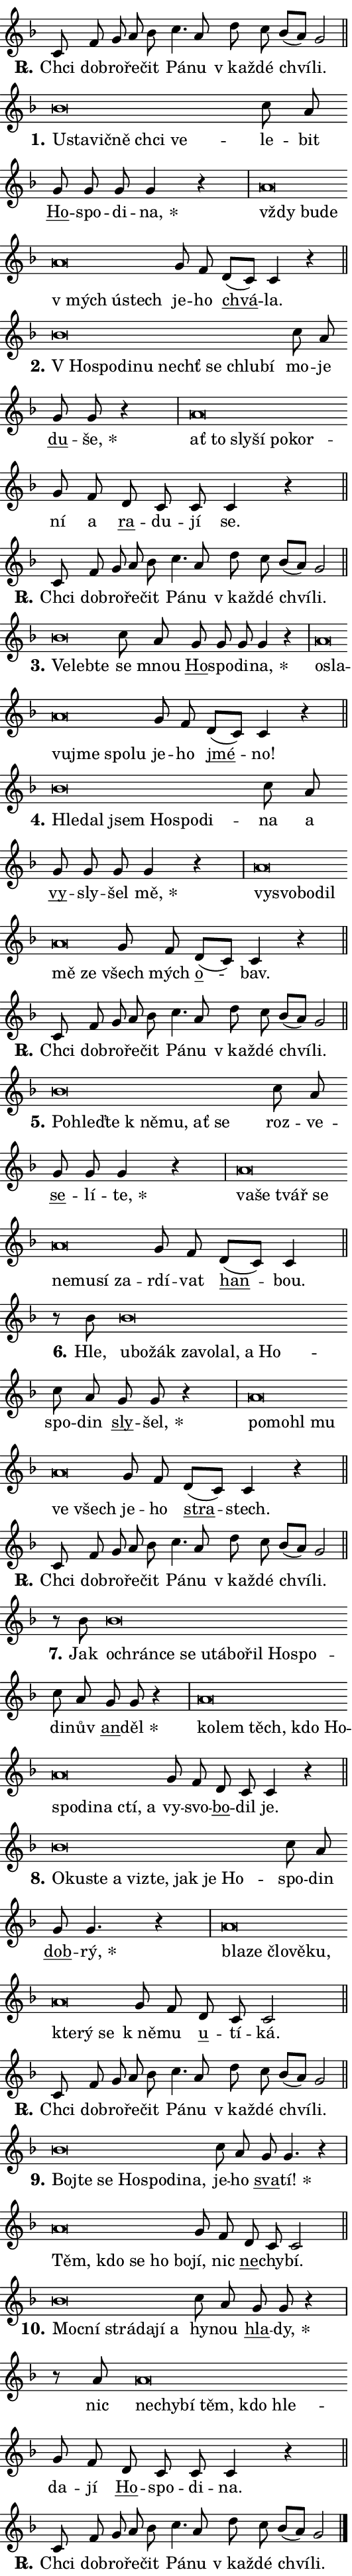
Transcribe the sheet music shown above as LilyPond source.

\version "2.24.0"
\header { tagline = "" }
\paper {
  indent = 0\cm
  top-margin = 0\cm
  right-margin = 0.13\cm % to fit lyric hyphens
  bottom-margin = 0\cm
  left-margin = 0\cm
  paper-width = 9\cm
  page-breaking = #ly:one-page-breaking
  system-system-spacing.basic-distance = #11
  score-system-spacing.basic-distance = #11
  ragged-last = ##f
}


%% Author: Thomas Morley
%% https://lists.gnu.org/archive/html/lilypond-user/2020-05/msg00002.html
#(define (line-position grob)
"Returns position of @var[grob} in current system:
   @code{'start}, if at first time-step
   @code{'end}, if at last time-step
   @code{'middle} otherwise
"
  (let* ((col (ly:item-get-column grob))
         (ln (ly:grob-object col 'left-neighbor))
         (rn (ly:grob-object col 'right-neighbor))
         (col-to-check-left (if (ly:grob? ln) ln col))
         (col-to-check-right (if (ly:grob? rn) rn col))
         (break-dir-left
           (and
             (ly:grob-property col-to-check-left 'non-musical #f)
             (ly:item-break-dir col-to-check-left)))
         (break-dir-right
           (and
             (ly:grob-property col-to-check-right 'non-musical #f)
             (ly:item-break-dir col-to-check-right))))
        (cond ((eqv? 1 break-dir-left) 'start)
              ((eqv? -1 break-dir-right) 'end)
              (else 'middle))))

#(define (tranparent-at-line-position vctor)
  (lambda (grob)
  "Relying on @code{line-position} select the relevant enry from @var{vctor}.
Used to determine transparency,"
    (case (line-position grob)
      ((end) (not (vector-ref vctor 0)))
      ((middle) (not (vector-ref vctor 1)))
      ((start) (not (vector-ref vctor 2))))))

noteHeadBreakVisibility =
#(define-music-function (break-visibility)(vector?)
"Makes @code{NoteHead}s transparent relying on @var{break-visibility}"
#{
  \override NoteHead.transparent =
    #(tranparent-at-line-position break-visibility)
#})

#(define delete-ledgers-for-transparent-note-heads
  (lambda (grob)
    "Reads whether a @code{NoteHead} is transparent.
If so this @code{NoteHead} is removed from @code{'note-heads} from
@var{grob}, which is supposed to be @code{LedgerLineSpanner}.
As a result ledgers are not printed for this @code{NoteHead}"
    (let* ((nhds-array (ly:grob-object grob 'note-heads))
           (nhds-list
             (if (ly:grob-array? nhds-array)
                 (ly:grob-array->list nhds-array)
                 '()))
           ;; Relies on the transparent-property being done before
           ;; Staff.LedgerLineSpanner.after-line-breaking is executed.
           ;; This is fragile ...
           (to-keep
             (remove
               (lambda (nhd)
                 (ly:grob-property nhd 'transparent #f))
               nhds-list)))
      ;; TODO find a better method to iterate over grob-arrays, similiar
      ;; to filter/remove etc for lists
      ;; For now rebuilt from scratch
      (set! (ly:grob-object grob 'note-heads)  '())
      (for-each
        (lambda (nhd)
          (ly:pointer-group-interface::add-grob grob 'note-heads nhd))
        to-keep))))

squashNotes = {
  \override NoteHead.X-extent = #'(-0.2 . 0.2)
  \override NoteHead.Y-extent = #'(-0.75 . 0)
  \override NoteHead.stencil =
    #(lambda (grob)
       (let ((pos (ly:grob-property grob 'staff-position)))
         (begin
           (if (< pos -7) (display "ERROR: Lower brevis then expected\n") (display ""))
           (if (<= pos -6) ly:text-interface::print ly:note-head::print))))
}
unSquashNotes = {
  \revert NoteHead.X-extent
  \revert NoteHead.Y-extent
  \revert NoteHead.stencil
}

hideNotes = \noteHeadBreakVisibility #begin-of-line-visible
unHideNotes = \noteHeadBreakVisibility #all-visible

% work-around for resetting accidentals
% https://lilypond.org/doc/v2.23/Documentation/notation/displaying-rhythms#unmetered-music
cadenzaMeasure = {
  \cadenzaOff
  \partial 1024 s1024
  \cadenzaOn
}

#(define-markup-command (accent layout props text) (markup?)
  "Underline accented syllable"
  (interpret-markup layout props
    #{\markup \override #'(offset . 4.3) \underline { #text }#}))

responsum = \markup \concat {
  "R" \hspace #-1.05 \path #0.1 #'((moveto 0 0.07) (lineto 0.9 0.8)) \hspace #0.05 "."
}

spaceSize = #0.6828661417322834 % exact space size for TeX Gyre Schola

\layout {
  \context {
    \Staff
    \remove "Time_signature_engraver"
    \override LedgerLineSpanner.after-line-breaking = #delete-ledgers-for-transparent-note-heads
  }
  \context {
    \Lyrics {
      \override LyricSpace.minimum-distance = \spaceSize
      \override LyricText.font-name = #"TeX Gyre Schola"
      \override LyricText.font-size = 1
      \override StanzaNumber.font-name = #"TeX Gyre Schola Bold"
      \override StanzaNumber.font-size = 1
    }
  }
  \context {
    \Score 
    \override NoteHead.text =
      #(lambda (grob) 
        (let ((pos (ly:grob-property grob 'staff-position)))
          #{\markup {
            \combine
              \halign #-0.55 \raise #(if (= pos -6) 0 0.5) \override #'(thickness . 2) \draw-line #'(3.2 . 0)
              \musicglyph "noteheads.sM1"
          }#}))
  }
}

% magnetic-lyrics.ily
%
%   written by
%     Jean Abou Samra <jean@abou-samra.fr>
%     Werner Lemberg <wl@gnu.org>
%
%   adapted by
%     Jiri Hon <jiri.hon@gmail.com>
%
% Version 2022-Apr-15

% https://www.mail-archive.com/lilypond-user@gnu.org/msg149350.html

#(define (Left_hyphen_pointer_engraver context)
   "Collect syllable-hyphen-syllable occurrences in lyrics and store
them in properties.  This engraver only looks to the left.  For
example, if the lyrics input is @code{foo -- bar}, it does the
following.

@itemize @bullet
@item
Set the @code{text} property of the @code{LyricHyphen} grob between
@q{foo} and @q{bar} to @code{foo}.

@item
Set the @code{left-hyphen} property of the @code{LyricText} grob with
text @q{foo} to the @code{LyricHyphen} grob between @q{foo} and
@q{bar}.
@end itemize

Use this auxiliary engraver in combination with the
@code{lyric-@/text::@/apply-@/magnetic-@/offset!} hook."
   (let ((hyphen #f)
         (text #f))
     (make-engraver
      (acknowledgers
       ((lyric-syllable-interface engraver grob source-engraver)
        (set! text grob)))
      (end-acknowledgers
       ((lyric-hyphen-interface engraver grob source-engraver)
        ;(when (not (grob::has-interface grob 'lyric-space-interface))
          (set! hyphen grob)));)
      ((stop-translation-timestep engraver)
       (when (and text hyphen)
         (ly:grob-set-object! text 'left-hyphen hyphen))
       (set! text #f)
       (set! hyphen #f)))))

#(define (lyric-text::apply-magnetic-offset! grob)
   "If the space between two syllables is less than the value in
property @code{LyricText@/.details@/.squash-threshold}, move the right
syllable to the left so that it gets concatenated with the left
syllable.

Use this function as a hook for
@code{LyricText@/.after-@/line-@/breaking} if the
@code{Left_@/hyphen_@/pointer_@/engraver} is active."
   (let ((hyphen (ly:grob-object grob 'left-hyphen #f)))
     (when hyphen
       (let ((left-text (ly:spanner-bound hyphen LEFT)))
         (when (grob::has-interface left-text 'lyric-syllable-interface)
           (let* ((common (ly:grob-common-refpoint grob left-text X))
                  (this-x-ext (ly:grob-extent grob common X))
                  (left-x-ext
                   (begin
                     ;; Trigger magnetism for left-text.
                     (ly:grob-property left-text 'after-line-breaking)
                     (ly:grob-extent left-text common X)))
                  ;; `delta` is the gap width between two syllables.
                  (delta (- (interval-start this-x-ext)
                            (interval-end left-x-ext)))
                  (details (ly:grob-property grob 'details))
                  (threshold (assoc-get 'squash-threshold details 0.2)))
             (when (< delta threshold)
               (let* (;; We have to manipulate the input text so that
                      ;; ligatures crossing syllable boundaries are not
                      ;; disabled.  For languages based on the Latin
                      ;; script this is essentially a beautification.
                      ;; However, for non-Western scripts it can be a
                      ;; necessity.
                      (lt (ly:grob-property left-text 'text))
                      (rt (ly:grob-property grob 'text))
                      (is-space (grob::has-interface hyphen 'lyric-space-interface))
                      (space (if is-space " " ""))
                      (extra-delta (if is-space spaceSize 0))
                      ;; Append new syllable.
                      (ltrt-space (if (and (string? lt) (string? rt))
                                (string-append lt space rt)
                                (make-concat-markup (list lt space rt))))
                      ;; Right-align `ltrt` to the right side.
                      (ltrt-space-markup (grob-interpret-markup
                               grob
                               (make-translate-markup
                                (cons (interval-length this-x-ext) 0)
                                (make-right-align-markup ltrt-space)))))
                 (begin
                   ;; Don't print `left-text`.
                   (ly:grob-set-property! left-text 'stencil #f)
                   ;; Set text and stencil (which holds all collected
                   ;; syllables so far) and shift it to the left.
                   (ly:grob-set-property! grob 'text ltrt-space)
                   (ly:grob-set-property! grob 'stencil ltrt-space-markup)
                   (ly:grob-translate-axis! grob (- (- delta extra-delta)) X))))))))))


#(define (lyric-hyphen::displace-bounds-first grob)
   ;; Make very sure this callback isn't triggered too early.
   (let ((left (ly:spanner-bound grob LEFT))
         (right (ly:spanner-bound grob RIGHT)))
     (ly:grob-property left 'after-line-breaking)
     (ly:grob-property right 'after-line-breaking)
     (ly:lyric-hyphen::print grob)))

squashThreshold = #0.4

\layout {
  \context {
    \Lyrics
    \consists #Left_hyphen_pointer_engraver
    \override LyricText.after-line-breaking =
      #lyric-text::apply-magnetic-offset!
    \override LyricHyphen.stencil = #lyric-hyphen::displace-bounds-first
    \override LyricText.details.squash-threshold = \squashThreshold
    \override LyricHyphen.minimum-distance = 0
    \override LyricHyphen.minimum-length = \squashThreshold
  }
}

squashText = \override LyricText.details.squash-threshold = 9999
unSquashText = \override LyricText.details.squash-threshold = \squashThreshold

leftText = \override LyricText.self-alignment-X = #LEFT
unLeftText = \revert LyricText.self-alignment-X

starOffset = #(lambda (grob) 
                (let ((x_offset (ly:self-alignment-interface::aligned-on-x-parent grob)))
                  (if (= x_offset 0) 0 (+ x_offset 1.2))))

star = #(define-music-function (syllable)(string?)
"Append star separator at the end of a syllable"
#{
  \once \override LyricText.X-offset = #starOffset
  \lyricmode { \markup {
    #syllable
    \override #'((font-name . "TeX Gyre Schola Bold")) \hspace #0.2 \lower #0.65 \larger "*"
  } }
#})

starAccent = #(define-music-function (syllable)(string?)
"Append star separator at the end of a syllable and make accent"
#{
  \once \override LyricText.X-offset = #starOffset
  \lyricmode { \markup {
    \accent #syllable
    \override #'((font-name . "TeX Gyre Schola Bold")) \hspace #0.2 \lower #0.65 \larger "*"
  } }
#})

breath = #(define-music-function (syllable)(string?)
"Append breathing indicator at the end of a syllable"
#{
  \lyricmode { \markup { #syllable "+" } }
#})

optionalBreath = #(define-music-function (syllable)(string?)
"Append optional breathing indicator at the end of a syllable"
#{
  \lyricmode { \markup { #syllable "(+)" } }
#})


\score {
    <<
        \new Voice = "melody" { \cadenzaOn \key f \major \relative { c'8 f g a bes \bar "" c4. a8 \bar "" d c bes[( a)] g2 \cadenzaMeasure \bar "||" \break } }
        \new Lyrics \lyricsto "melody" { \lyricmode { \set stanza = \responsum
Chci dob -- ro -- ře -- čit Pá -- nu "v kaž" -- dé chví -- li. } }
    >>
    \layout {}
}

\score {
    <<
        \new Voice = "melody" { \cadenzaOn \key f \major \relative { \squashNotes bes'\breve*1/16 \hideNotes \breve*1/16 \bar "" \breve*1/16 \bar "" \breve*1/16 \bar "" \breve*1/16 \breve*1/16 \bar "" \unHideNotes \unSquashNotes c8 a \bar "" g g g g4 r \cadenzaMeasure \bar "|" \squashNotes a\breve*1/16 \hideNotes \breve*1/16 \bar "" \breve*1/16 \bar "" \breve*1/16 \bar "" \breve*1/16 \breve*1/16 \bar "" \unHideNotes \unSquashNotes g8 f \bar "" d[( c)] c4 r \cadenzaMeasure \bar "||" \break } }
        \new Lyrics \lyricsto "melody" { \lyricmode { \set stanza = "1."
\leftText U -- \squashText sta -- vič -- ně chci ve -- \unLeftText \unSquashText le -- bit \markup \accent Ho -- spo -- di -- \star na, \leftText vždy \squashText bu -- de "v mých" ú -- stech \unLeftText \unSquashText je -- ho \markup \accent chvá -- la. } }
    >>
    \layout {}
}

\score {
    <<
        \new Voice = "melody" { \cadenzaOn \key f \major \relative { \squashNotes bes'\breve*1/16 \hideNotes \breve*1/16 \bar "" \breve*1/16 \bar "" \breve*1/16 \bar "" \breve*1/16 \bar "" \breve*1/16 \bar "" \breve*1/16 \breve*1/16 \bar "" \unHideNotes \unSquashNotes c8 a \bar "" g8 g r4 \cadenzaMeasure \bar "|" \squashNotes a\breve*1/16 \hideNotes \breve*1/16 \bar "" \breve*1/16 \bar "" \breve*1/16 \bar "" \breve*1/16 \breve*1/16 \bar "" \unHideNotes \unSquashNotes g8 f \bar "" d c c c4 r \cadenzaMeasure \bar "||" \break } }
        \new Lyrics \lyricsto "melody" { \lyricmode { \set stanza = "2."
\leftText "V Ho" -- \squashText spo -- di -- nu nechť se chlu -- bí \unLeftText \unSquashText mo -- je \markup \accent du -- \star še, \leftText ať \squashText to sly -- ší po -- kor -- \unLeftText \unSquashText ní a \markup \accent ra -- du -- jí se. } }
    >>
    \layout {}
}

\score {
    <<
        \new Voice = "melody" { \cadenzaOn \key f \major \relative { c'8 f g a bes \bar "" c4. a8 \bar "" d c bes[( a)] g2 \cadenzaMeasure \bar "||" \break } }
        \new Lyrics \lyricsto "melody" { \lyricmode { \set stanza = \responsum
Chci dob -- ro -- ře -- čit Pá -- nu "v kaž" -- dé chví -- li. } }
    >>
    \layout {}
}

\score {
    <<
        \new Voice = "melody" { \cadenzaOn \key f \major \relative { \squashNotes bes'\breve*1/16 \hideNotes \breve*1/16 \breve*1/16 \bar "" \unHideNotes \unSquashNotes c8 a \bar "" g g g g4 r \cadenzaMeasure \bar "|" \squashNotes a\breve*1/16 \hideNotes \breve*1/16 \bar "" \breve*1/16 \bar "" \breve*1/16 \bar "" \breve*1/16 \breve*1/16 \bar "" \unHideNotes \unSquashNotes g8 f \bar "" d[( c)] c4 r \cadenzaMeasure \bar "||" \break } }
        \new Lyrics \lyricsto "melody" { \lyricmode { \set stanza = "3."
\leftText Ve -- \squashText leb -- te \unLeftText \unSquashText se mnou \markup \accent Ho -- spo -- di -- \star na, \leftText o -- \squashText sla -- vu -- jme spo -- lu \unLeftText \unSquashText je -- ho \markup \accent jmé -- no! } }
    >>
    \layout {}
}

\score {
    <<
        \new Voice = "melody" { \cadenzaOn \key f \major \relative { \squashNotes bes'\breve*1/16 \hideNotes \breve*1/16 \bar "" \breve*1/16 \bar "" \breve*1/16 \bar "" \breve*1/16 \breve*1/16 \bar "" \unHideNotes \unSquashNotes c8 a \bar "" g g g g4 r \cadenzaMeasure \bar "|" \squashNotes a\breve*1/16 \hideNotes \breve*1/16 \bar "" \breve*1/16 \bar "" \breve*1/16 \bar "" \breve*1/16 \breve*1/16 \bar "" \unHideNotes \unSquashNotes g8 f \bar "" d[( c)] c4 r \cadenzaMeasure \bar "||" \break } }
        \new Lyrics \lyricsto "melody" { \lyricmode { \set stanza = "4."
\leftText Hle -- \squashText dal jsem Ho -- spo -- di -- \unLeftText \unSquashText na a \markup \accent vy -- sly -- šel \star mě, \leftText vy -- \squashText svo -- bo -- dil mě ze \unLeftText \unSquashText všech mých \markup \accent o -- bav. } }
    >>
    \layout {}
}

\score {
    <<
        \new Voice = "melody" { \cadenzaOn \key f \major \relative { c'8 f g a bes \bar "" c4. a8 \bar "" d c bes[( a)] g2 \cadenzaMeasure \bar "||" \break } }
        \new Lyrics \lyricsto "melody" { \lyricmode { \set stanza = \responsum
Chci dob -- ro -- ře -- čit Pá -- nu "v kaž" -- dé chví -- li. } }
    >>
    \layout {}
}

\score {
    <<
        \new Voice = "melody" { \cadenzaOn \key f \major \relative { \squashNotes bes'\breve*1/16 \hideNotes \breve*1/16 \bar "" \breve*1/16 \bar "" \breve*1/16 \bar "" \breve*1/16 \bar "" \breve*1/16 \breve*1/16 \bar "" \unHideNotes \unSquashNotes c8 a \bar "" g g g4 r \cadenzaMeasure \bar "|" \squashNotes a\breve*1/16 \hideNotes \breve*1/16 \bar "" \breve*1/16 \bar "" \breve*1/16 \bar "" \breve*1/16 \bar "" \breve*1/16 \bar "" \breve*1/16 \breve*1/16 \bar "" \unHideNotes \unSquashNotes g8 f \bar "" d[( c)] c4 \cadenzaMeasure \bar "||" \break } }
        \new Lyrics \lyricsto "melody" { \lyricmode { \set stanza = "5."
\leftText Po -- \squashText hleď -- te "k ně" -- mu, ať se \unLeftText \unSquashText roz -- ve -- \markup \accent se -- lí -- \star te, \leftText va -- \squashText še tvář se ne -- mu -- sí za -- \unLeftText \unSquashText rdí -- vat \markup \accent han -- bou. } }
    >>
    \layout {}
}

\score {
    <<
        \new Voice = "melody" { \cadenzaOn \key f \major \relative { r8 bes'8 \squashNotes bes\breve*1/16 \hideNotes \breve*1/16 \bar "" \breve*1/16 \bar "" \breve*1/16 \bar "" \breve*1/16 \bar "" \breve*1/16 \bar "" \breve*1/16 \breve*1/16 \bar "" \unHideNotes \unSquashNotes c8 a \bar "" g8 g r4 \cadenzaMeasure \bar "|" \squashNotes a\breve*1/16 \hideNotes \breve*1/16 \bar "" \breve*1/16 \bar "" \breve*1/16 \bar "" \breve*1/16 \breve*1/16 \bar "" \unHideNotes \unSquashNotes g8 f \bar "" d[( c)] c4 r \cadenzaMeasure \bar "||" \break } }
        \new Lyrics \lyricsto "melody" { \lyricmode { \set stanza = "6."
Hle, \leftText u -- \squashText bo -- žák za -- vo -- lal, a Ho -- \unLeftText \unSquashText spo -- din \markup \accent sly -- \star šel, \leftText po -- \squashText mo -- hl mu ve všech \unLeftText \unSquashText je -- ho \markup \accent stra -- stech. } }
    >>
    \layout {}
}

\score {
    <<
        \new Voice = "melody" { \cadenzaOn \key f \major \relative { c'8 f g a bes \bar "" c4. a8 \bar "" d c bes[( a)] g2 \cadenzaMeasure \bar "||" \break } }
        \new Lyrics \lyricsto "melody" { \lyricmode { \set stanza = \responsum
Chci dob -- ro -- ře -- čit Pá -- nu "v kaž" -- dé chví -- li. } }
    >>
    \layout {}
}

\score {
    <<
        \new Voice = "melody" { \cadenzaOn \key f \major \relative { r8 bes'8 \squashNotes bes\breve*1/16 \hideNotes \breve*1/16 \bar "" \breve*1/16 \bar "" \breve*1/16 \bar "" \breve*1/16 \bar "" \breve*1/16 \bar "" \breve*1/16 \bar "" \breve*1/16 \bar "" \breve*1/16 \breve*1/16 \bar "" \unHideNotes \unSquashNotes c8 a \bar "" g8 g r4 \cadenzaMeasure \bar "|" \squashNotes a\breve*1/16 \hideNotes \breve*1/16 \bar "" \breve*1/16 \bar "" \breve*1/16 \bar "" \breve*1/16 \bar "" \breve*1/16 \bar "" \breve*1/16 \bar "" \breve*1/16 \bar "" \breve*1/16 \breve*1/16 \bar "" \unHideNotes \unSquashNotes g8 f \bar "" d c c4 r \cadenzaMeasure \bar "||" \break } }
        \new Lyrics \lyricsto "melody" { \lyricmode { \set stanza = "7."
Jak \leftText o -- \squashText chrán -- ce se u -- tá -- bo -- řil Ho -- spo -- \unLeftText \unSquashText di -- nův \markup \accent an -- \star děl \leftText ko -- \squashText lem těch, kdo Ho -- spo -- di -- na ctí, a \unLeftText \unSquashText vy -- svo -- \markup \accent bo -- dil je. } }
    >>
    \layout {}
}

\score {
    <<
        \new Voice = "melody" { \cadenzaOn \key f \major \relative { \squashNotes bes'\breve*1/16 \hideNotes \breve*1/16 \bar "" \breve*1/16 \bar "" \breve*1/16 \bar "" \breve*1/16 \bar "" \breve*1/16 \bar "" \breve*1/16 \bar "" \breve*1/16 \breve*1/16 \bar "" \unHideNotes \unSquashNotes c8 a \bar "" g8 g4. r4 \cadenzaMeasure \bar "|" \squashNotes a\breve*1/16 \hideNotes \breve*1/16 \bar "" \breve*1/16 \bar "" \breve*1/16 \bar "" \breve*1/16 \bar "" \breve*1/16 \bar "" \breve*1/16 \breve*1/16 \bar "" \unHideNotes \unSquashNotes g8 f \bar "" d c c2 \cadenzaMeasure \bar "||" \break } }
        \new Lyrics \lyricsto "melody" { \lyricmode { \set stanza = "8."
\leftText O -- \squashText ku -- ste a vi -- zte, jak je Ho -- \unLeftText \unSquashText spo -- din \markup \accent dob -- \star rý, \leftText bla -- \squashText ze člo -- vě -- ku, kte -- rý se \unLeftText \unSquashText "k ně" -- mu \markup \accent u -- tí -- ká. } }
    >>
    \layout {}
}

\score {
    <<
        \new Voice = "melody" { \cadenzaOn \key f \major \relative { c'8 f g a bes \bar "" c4. a8 \bar "" d c bes[( a)] g2 \cadenzaMeasure \bar "||" \break } }
        \new Lyrics \lyricsto "melody" { \lyricmode { \set stanza = \responsum
Chci dob -- ro -- ře -- čit Pá -- nu "v kaž" -- dé chví -- li. } }
    >>
    \layout {}
}

\score {
    <<
        \new Voice = "melody" { \cadenzaOn \key f \major \relative { \squashNotes bes'\breve*1/16 \hideNotes \breve*1/16 \bar "" \breve*1/16 \bar "" \breve*1/16 \bar "" \breve*1/16 \bar "" \breve*1/16 \breve*1/16 \bar "" \unHideNotes \unSquashNotes c8 a \bar "" g8 g4. r4 \cadenzaMeasure \bar "|" \squashNotes a\breve*1/16 \hideNotes \breve*1/16 \bar "" \breve*1/16 \bar "" \breve*1/16 \breve*1/16 \bar "" \unHideNotes \unSquashNotes g8 f \bar "" d c c2 \cadenzaMeasure \bar "||" \break } }
        \new Lyrics \lyricsto "melody" { \lyricmode { \set stanza = "9."
\leftText Boj -- \squashText te se Ho -- spo -- di -- na, \unLeftText \unSquashText je -- ho \markup \accent sva -- \star tí! \leftText Těm, \squashText kdo se ho bo -- \unLeftText \unSquashText jí, nic \markup \accent ne -- chy -- bí. } }
    >>
    \layout {}
}

\score {
    <<
        \new Voice = "melody" { \cadenzaOn \key f \major \relative { \squashNotes bes'\breve*1/16 \hideNotes \breve*1/16 \bar "" \breve*1/16 \bar "" \breve*1/16 \bar "" \breve*1/16 \breve*1/16 \bar "" \unHideNotes \unSquashNotes c8 a \bar "" g8 g r4 \cadenzaMeasure \bar "|" r8 a8 \squashNotes a\breve*1/16 \hideNotes \breve*1/16 \bar "" \breve*1/16 \bar "" \breve*1/16 \bar "" \breve*1/16 \breve*1/16 \bar "" \unHideNotes \unSquashNotes g8 f \bar "" d c c c4 r \cadenzaMeasure \bar "||" \break } }
        \new Lyrics \lyricsto "melody" { \lyricmode { \set stanza = "10."
\leftText Moc -- \squashText ní strá -- da -- jí a \unLeftText \unSquashText hy -- nou \markup \accent hla -- \star dy, nic \leftText ne -- \squashText chy -- bí těm, kdo hle -- \unLeftText \unSquashText da -- jí \markup \accent Ho -- spo -- di -- na. } }
    >>
    \layout {}
}

\score {
    <<
        \new Voice = "melody" { \cadenzaOn \key f \major \relative { c'8 f g a bes \bar "" c4. a8 \bar "" d c bes[( a)] g2 \cadenzaMeasure \bar "||" \break } \bar "|." }
        \new Lyrics \lyricsto "melody" { \lyricmode { \set stanza = \responsum
Chci dob -- ro -- ře -- čit Pá -- nu "v kaž" -- dé chví -- li. } }
    >>
    \layout {}
}
